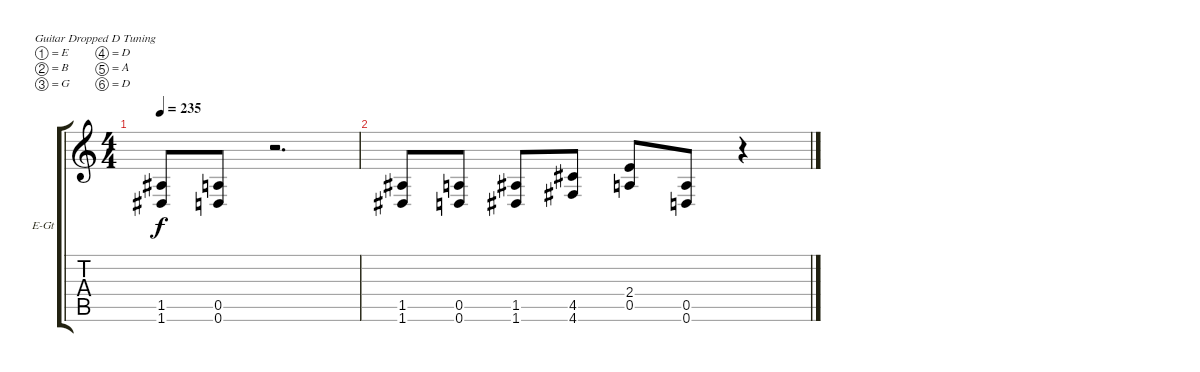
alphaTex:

\defaultSystemsLayout 4
\bracketExtendMode groupsimilarinstruments
\firstSystemTrackNameOrientation horizontal
\otherSystemsTrackNameOrientation horizontal
\track ("Guitar 1" "E-Gt") {instrument distortionguitar}
\staff {score tabs}
\tuning (E4 B3 G3 D3 A2 D2)
\ts (4 4)
\tempo 235
\clef g2
\ks c
(1.5 1.6).8{dy f} (0.6 0.5).8 r.2{d} |
(1.6 1.5).8 (0.6 0.5).8 (1.6 1.5).8 (4.6 4.5).8 (0.5 2.4).8 (0.6 0.5).8 r.4
